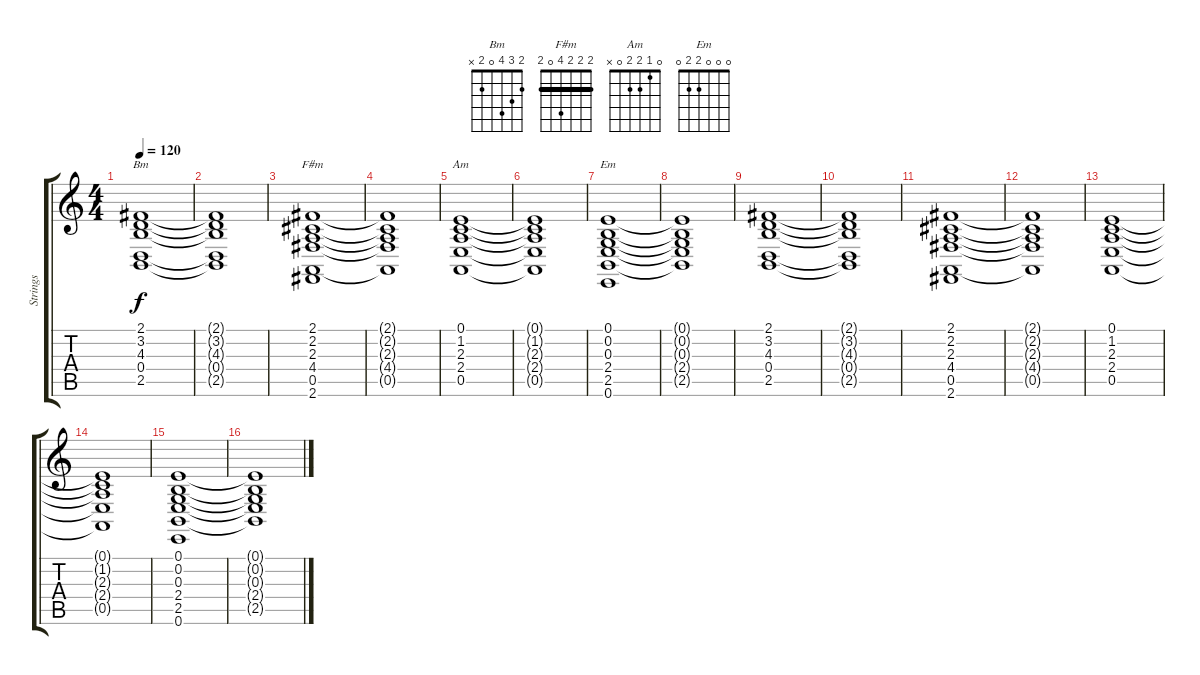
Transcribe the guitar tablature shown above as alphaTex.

\track ("Strings" "Strings") {instrument synthstrings2}
\staff {score tabs}
\tuning (E4 B3 G3 D3 A2 E2) {hide}
\chord ("Bm" 2 3 4 0 2 x)
\chord ("F#m" 2 2 2 4 0 2) {barre 2}
\chord ("Am" 0 1 2 2 0 x)
\chord ("Em" 0 0 0 2 2 0)
\ts (4 4)
\tempo 120
\clef g2
\ks c
(2.1 3.2 4.3 0.4 2.5).1{ch "Bm" dy f volume 0 instrument synthstrings2} |
(2.1{t} 3.2{t} 4.3{t} 0.4{t} 2.5{t}).1 |
(2.1 2.2 2.3 4.4 0.5 2.6).1{ch "F#m" volume 14} |
(2.1{t} 2.2{t} 2.3{t} 4.4{t} 0.5{t}).1 |
(0.1 1.2 2.3 2.4 0.5).1{ch "Am"} |
(0.1{t} 1.2{t} 2.3{t} 2.4{t} 0.5{t}).1 |
(0.1 0.2 0.3 2.4 2.5 0.6).1{ch "Em"} |
(0.1{t} 0.2{t} 0.3{t} 2.4{t} 2.5{t}).1 |
(2.1 3.2 4.3 0.4 2.5).1 |
(2.1{t} 3.2{t} 4.3{t} 0.4{t} 2.5{t}).1 |
(2.1 2.2 2.3 4.4 0.5 2.6).1 |
(2.1{t} 2.2{t} 2.3{t} 4.4{t} 0.5{t}).1 |
(0.1 1.2 2.3 2.4 0.5).1 |
(0.1{t} 1.2{t} 2.3{t} 2.4{t} 0.5{t}).1 |
(0.1 0.2 0.3 2.4 2.5 0.6).1 |
(0.1{t} 0.2{t} 0.3{t} 2.4{t} 2.5{t}).1
